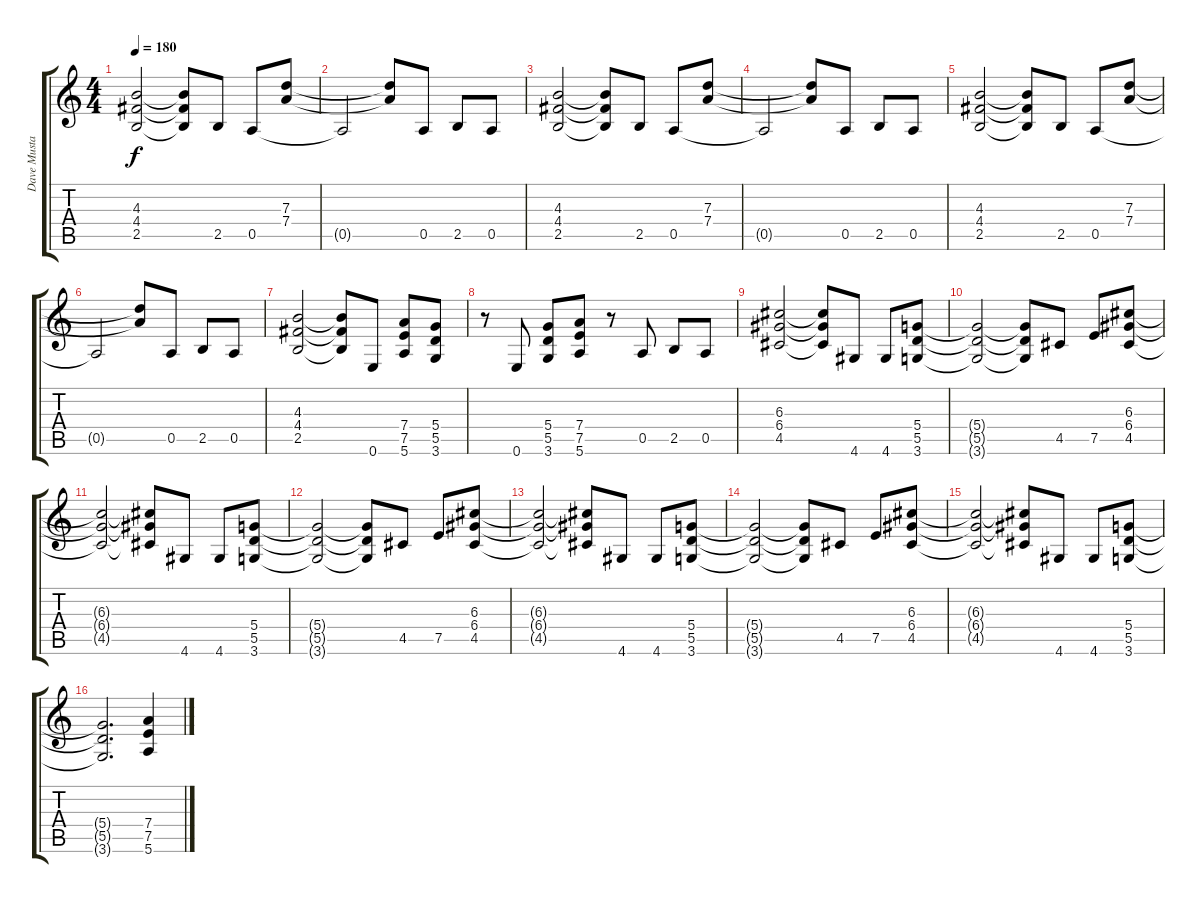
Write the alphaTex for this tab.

\track ("Dave Mustaine" "Dave Musta") {instrument distortionguitar}
\staff {score tabs}
\tuning (E4 B3 G3 D3 A2 E2) {hide}
\ts (4 4)
\tempo 180
\clef g2
\ks c
(4.3 4.4 2.5).2{dy f} (4.3{t} 4.4{t} 2.5{t}).8 2.5.8 0.5.8 (7.3 7.4).8 |
0.5{t}.2 (7.3{t} 7.4{t}).8 0.5.8 2.5.8 0.5.8 |
(4.3 4.4 2.5).2 (4.3{t} 4.4{t} 2.5{t}).8 2.5.8 0.5.8 (7.3 7.4).8 |
0.5{t}.2 (7.3{t} 7.4{t}).8 0.5.8 2.5.8 0.5.8 |
(4.3 4.4 2.5).2 (4.3{t} 4.4{t} 2.5{t}).8 2.5.8 0.5.8 (7.3 7.4).8 |
0.5{t}.2 (7.3{t} 7.4{t}).8 0.5.8 2.5.8 0.5.8 |
(4.3 4.4 2.5).2 (4.3{t} 4.4{t} 2.5{t}).8 0.6.8 (7.4 7.5 5.6).8 (5.4 5.5 3.6).8 |
r.8 0.6.8 (5.4 5.5 3.6).8 (7.4 7.5 5.6).8 r.8 0.5.8 2.5.8 0.5.8 |
(6.3 6.4 4.5).2 (6.3{t} 6.4{t} 4.5{t}).8 4.6.8 4.6.8 (5.4 5.5 3.6).8 |
(5.4{t} 5.5{t} 3.6{t}).2 (5.4{t} 5.5{t} 3.6{t}).8 4.5.8 7.5.8 (6.3 6.4 4.5).8 |
(6.3{t} 6.4{t} 4.5{t}).2 (6.3{t} 6.4{t} 4.5{t}).8 4.6.8 4.6.8 (5.4 5.5 3.6).8 |
(5.4{t} 5.5{t} 3.6{t}).2 (5.4{t} 5.5{t} 3.6{t}).8 4.5.8 7.5.8 (6.3 6.4 4.5).8 |
(6.3{t} 6.4{t} 4.5{t}).2 (6.3{t} 6.4{t} 4.5{t}).8 4.6.8 4.6.8 (5.4 5.5 3.6).8 |
(5.4{t} 5.5{t} 3.6{t}).2 (5.4{t} 5.5{t} 3.6{t}).8 4.5.8 7.5.8 (6.3 6.4 4.5).8 |
(6.3{t} 6.4{t} 4.5{t}).2 (6.3{t} 6.4{t} 4.5{t}).8 4.6.8 4.6.8 (5.4 5.5 3.6).8 |
(5.4{t} 5.5{t} 3.6{t}).2{d} (7.4 7.5 5.6).4
